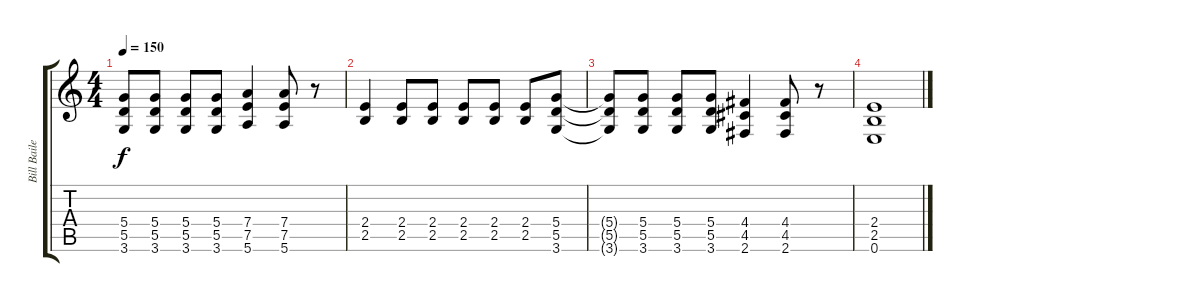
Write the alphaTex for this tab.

\track ("Bill Bailey" "Bill Baile") {instrument overdrivenguitar}
\staff {score tabs}
\tuning (E4 B3 G3 D3 A2 E2) {hide}
\ts (4 4)
\tempo 150
\clef g2
\ks c
(5.4{t} 5.5{t} 3.6{t}).8{dy f} (5.4 5.5 3.6).8 (5.4 5.5 3.6).8 (5.4 5.5 3.6).8 (7.4 7.5 5.6).4 (7.4 7.5 5.6).8 r.8 |
(2.4 2.5).4 (2.4 2.5).8 (2.4 2.5).8 (2.4 2.5).8 (2.4 2.5).8 (2.4 2.5).8 (5.4 5.5 3.6).8 |
(5.4{t} 5.5{t} 3.6{t}).8 (5.4 5.5 3.6).8 (5.4 5.5 3.6).8 (5.4 5.5 3.6).8 (4.4 4.5 2.6).4 (4.4 4.5 2.6).8 r.8 |
(2.4 2.5 0.6).1
